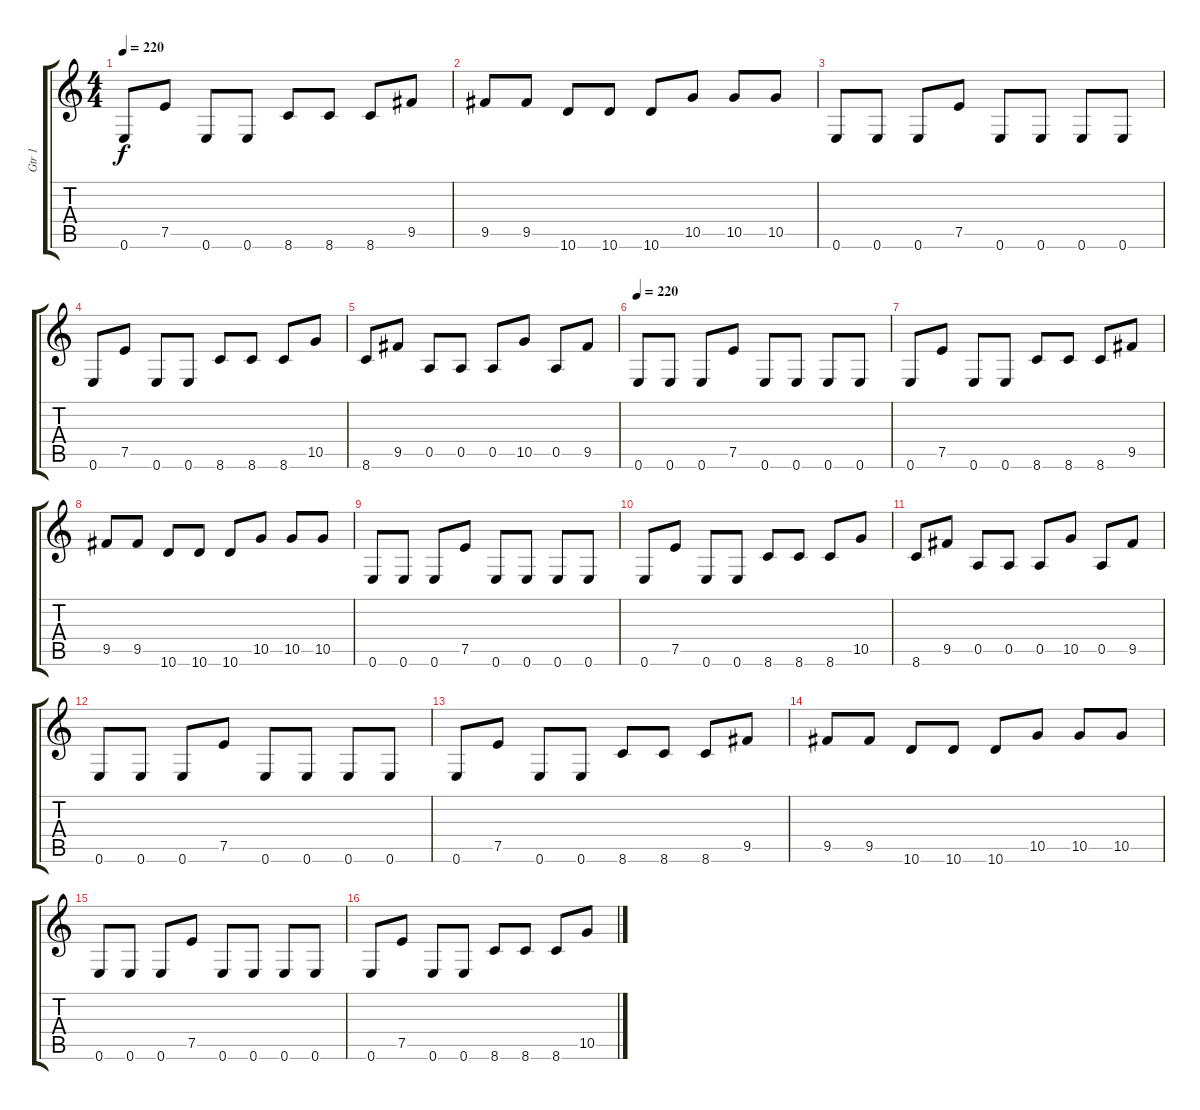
\track ("Gtr 1" "Gtr 1") {instrument distortionguitar}
\staff {score tabs}
\tuning (E4 B3 G3 D3 A2 E2) {hide}
\ts (4 4)
\tempo 220
\clef g2
\ks c
0.6.8{dy f} 7.5.8 0.6.8 0.6.8 8.6.8 8.6.8 8.6.8 9.5.8 |
9.5.8 9.5.8 10.6.8 10.6.8 10.6.8 10.5.8 10.5.8 10.5.8 |
0.6.8 0.6.8 0.6.8 7.5.8 0.6.8 0.6.8 0.6.8 0.6.8 |
0.6.8 7.5.8 0.6.8 0.6.8 8.6.8 8.6.8 8.6.8 10.5.8 |
8.6.8 9.5.8 0.5.8 0.5.8 0.5.8 10.5.8 0.5.8 9.5.8 |
\tempo 220
0.6.8 0.6.8 0.6.8 7.5.8 0.6.8 0.6.8 0.6.8 0.6.8 |
0.6.8 7.5.8 0.6.8 0.6.8 8.6.8 8.6.8 8.6.8 9.5.8 |
9.5.8 9.5.8 10.6.8 10.6.8 10.6.8 10.5.8 10.5.8 10.5.8 |
0.6.8 0.6.8 0.6.8 7.5.8 0.6.8 0.6.8 0.6.8 0.6.8 |
0.6.8 7.5.8 0.6.8 0.6.8 8.6.8 8.6.8 8.6.8 10.5.8 |
8.6.8 9.5.8 0.5.8 0.5.8 0.5.8 10.5.8 0.5.8 9.5.8 |
0.6.8 0.6.8 0.6.8 7.5.8 0.6.8 0.6.8 0.6.8 0.6.8 |
0.6.8 7.5.8 0.6.8 0.6.8 8.6.8 8.6.8 8.6.8 9.5.8 |
9.5.8 9.5.8 10.6.8 10.6.8 10.6.8 10.5.8 10.5.8 10.5.8 |
0.6.8 0.6.8 0.6.8 7.5.8 0.6.8 0.6.8 0.6.8 0.6.8 |
0.6.8 7.5.8 0.6.8 0.6.8 8.6.8 8.6.8 8.6.8 10.5.8
